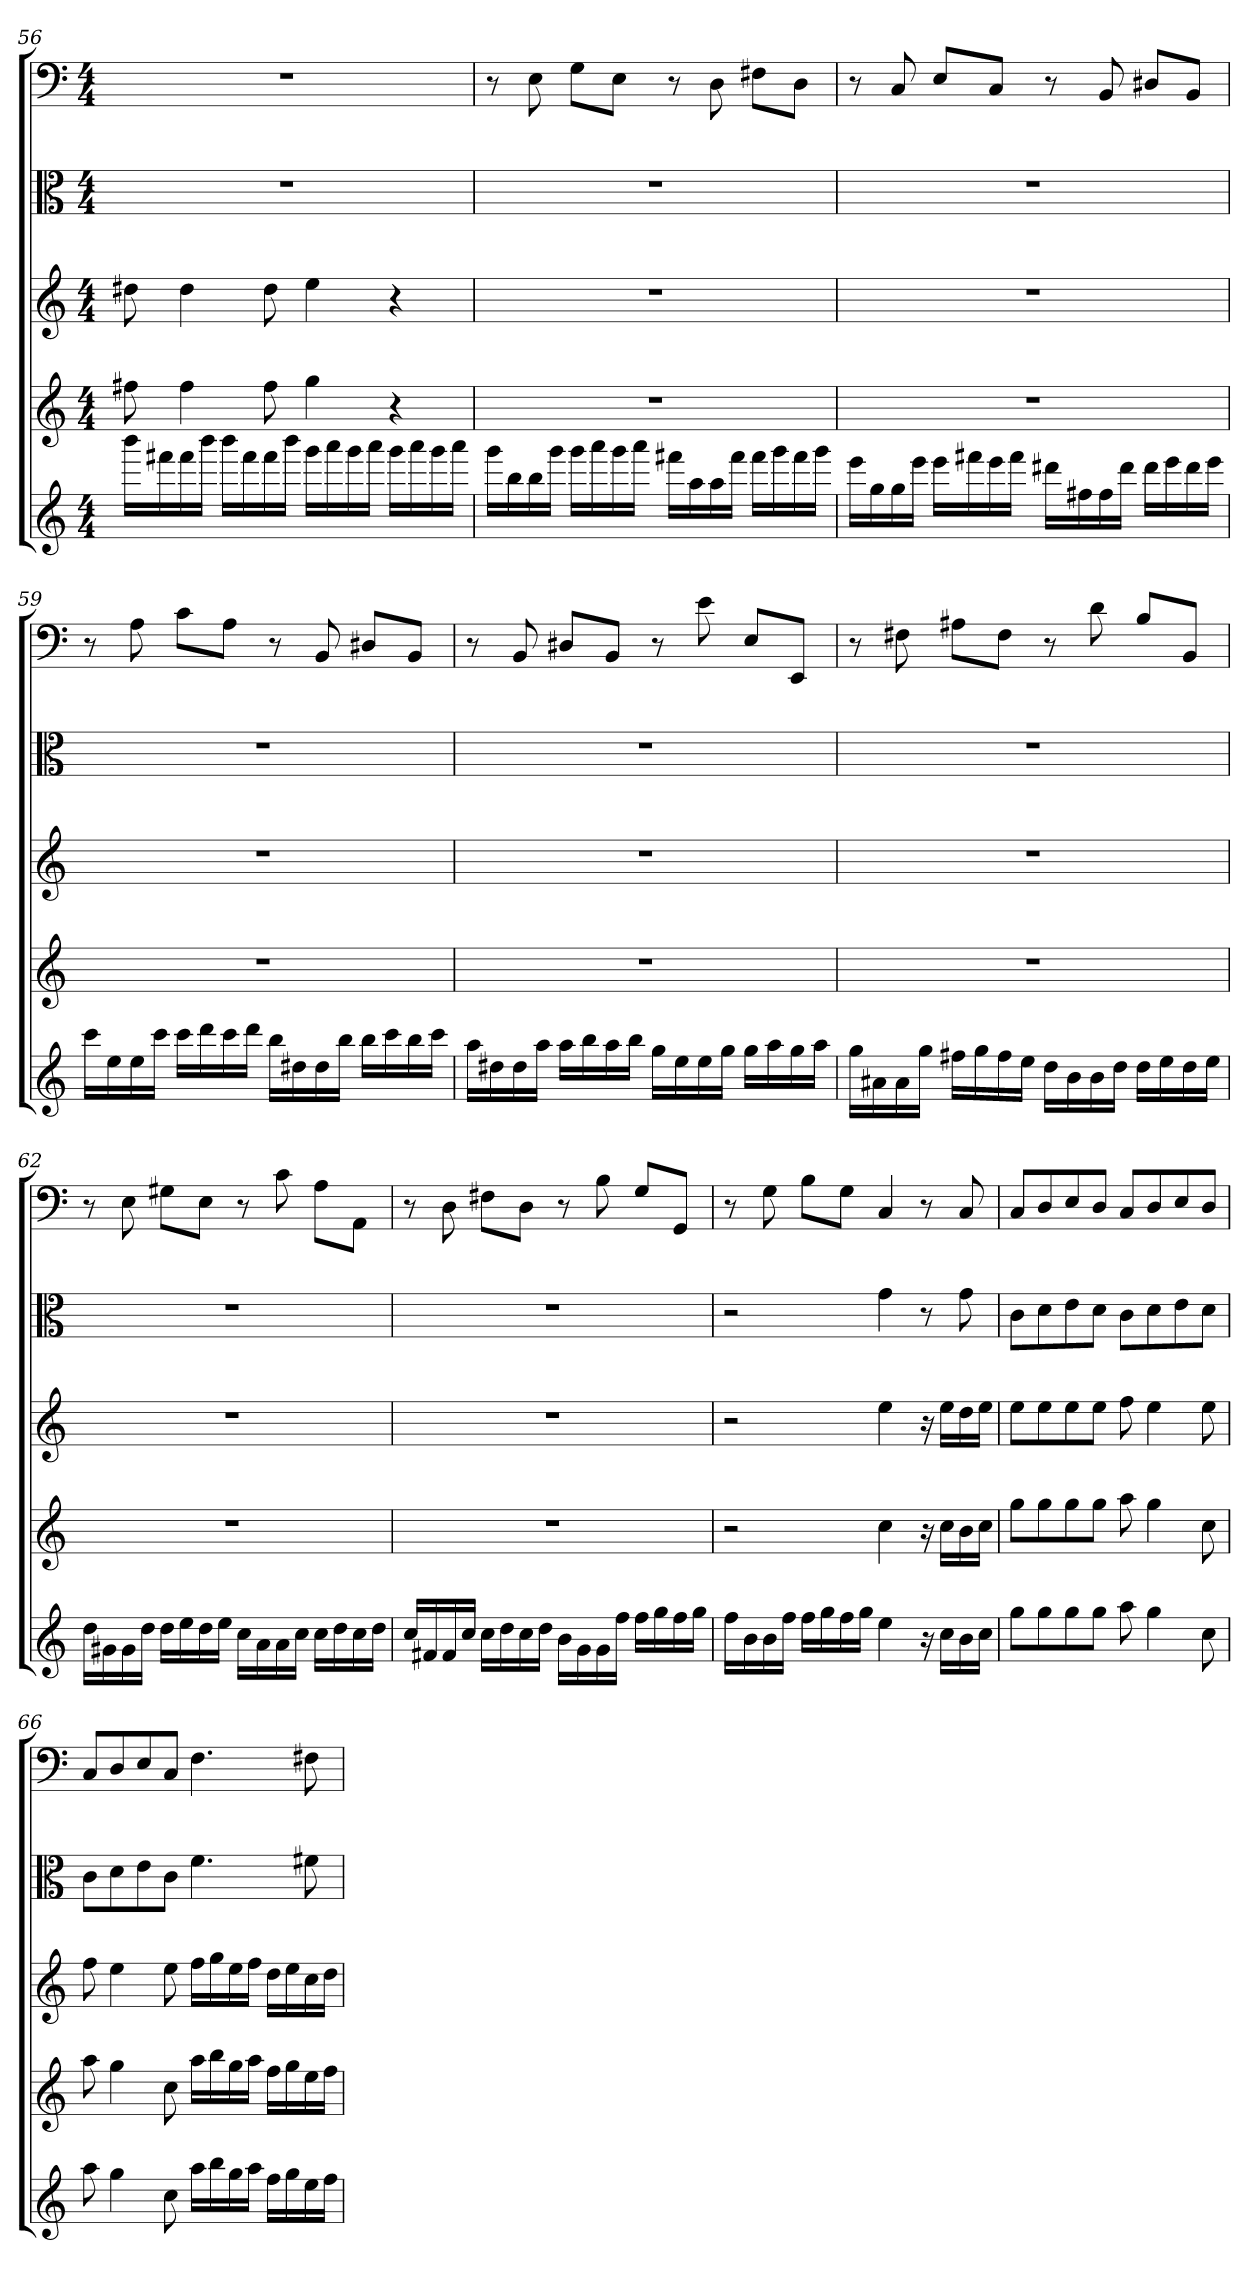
**kern	**kern	**kern	**kern	**kern
*part5	*part4	*part3	*part2	*part1
*staff5	*staff4	*staff3	*staff2	*staff1
*clefG2	*clefG2	*clefG2	*clefC3	*clefF4
*k[]	*k[]	*k[]	*k[]	*k[]
*C:	*C:	*C:	*C:	*C:
*M4/4	*M4/4	*M4/4	*M4/4	*M4/4
=56	=56	=56	=56	=56
16bbb\LL	8ff#X\	8dd#X\	1r	1r
16fff#X\	.	.	.	.
16fff#\	4ff#\	4dd#\	.	.
16bbb\JJ	.	.	.	.
16bbb\LL	.	.	.	.
16fff#\	.	.	.	.
16fff#\	8ff#\	8dd#\	.	.
16bbb\JJ	.	.	.	.
16ggg\LL	4gg\	4ee\	.	.
16aaa\	.	.	.	.
16ggg\	.	.	.	.
16aaa\JJ	.	.	.	.
16ggg\LL	4r	4r	.	.
16aaa\	.	.	.	.
16ggg\	.	.	.	.
16aaa\JJ	.	.	.	.
=57	=57	=57	=57	=57
16ggg\LL	1r	1r	1r	8r
16bb\	.	.	.	.
16bb\	.	.	.	8E\
16ggg\JJ	.	.	.	.
16ggg\LL	.	.	.	8G\L
16aaa\	.	.	.	.
16ggg\	.	.	.	8E\J
16aaa\JJ	.	.	.	.
16fff#X\LL	.	.	.	8r
16aa\	.	.	.	.
16aa\	.	.	.	8D\
16fff#\JJ	.	.	.	.
16fff#\LL	.	.	.	8F#X\L
16ggg\	.	.	.	.
16fff#\	.	.	.	8D\J
16ggg\JJ	.	.	.	.
=58	=58	=58	=58	=58
16eee\LL	1r	1r	1r	8r
16gg\	.	.	.	.
16gg\	.	.	.	8C/
16eee\JJ	.	.	.	.
16eee\LL	.	.	.	8E/L
16fff#X\	.	.	.	.
16eee\	.	.	.	8C/J
16fff#\JJ	.	.	.	.
16ddd#X\LL	.	.	.	8r
16ff#X\	.	.	.	.
16ff#\	.	.	.	8BB/
16ddd#\JJ	.	.	.	.
16ddd#\LL	.	.	.	8D#X/L
16eee\	.	.	.	.
16ddd#\	.	.	.	8BB/J
16eee\JJ	.	.	.	.
=59	=59	=59	=59	=59
16ccc\LL	1r	1r	1r	8r
16ee\	.	.	.	.
16ee\	.	.	.	8A\
16ccc\JJ	.	.	.	.
16ccc\LL	.	.	.	8c\L
16ddd\	.	.	.	.
16ccc\	.	.	.	8A\J
16ddd\JJ	.	.	.	.
16bb\LL	.	.	.	8r
16dd#X\	.	.	.	.
16dd#\	.	.	.	8BB/
16bb\JJ	.	.	.	.
16bb\LL	.	.	.	8D#X/L
16ccc\	.	.	.	.
16bb\	.	.	.	8BB/J
16ccc\JJ	.	.	.	.
=60	=60	=60	=60	=60
16aa\LL	1r	1r	1r	8r
16dd#X\	.	.	.	.
16dd#\	.	.	.	8BB/
16aa\JJ	.	.	.	.
16aa\LL	.	.	.	8D#X/L
16bb\	.	.	.	.
16aa\	.	.	.	8BB/J
16bb\JJ	.	.	.	.
16gg\LL	.	.	.	8r
16ee\	.	.	.	.
16ee\	.	.	.	8e\
16gg\JJ	.	.	.	.
16gg\LL	.	.	.	8E/L
16aa\	.	.	.	.
16gg\	.	.	.	8EE/J
16aa\JJ	.	.	.	.
=61	=61	=61	=61	=61
16gg\LL	1r	1r	1r	8r
16a#X\	.	.	.	.
16a#\	.	.	.	8F#X\
16gg\JJ	.	.	.	.
16ff#X\LL	.	.	.	8A#X\L
16gg\	.	.	.	.
16ff#\	.	.	.	8F#\J
16ee\JJ	.	.	.	.
16dd\LL	.	.	.	8r
16b\	.	.	.	.
16b\	.	.	.	8d\
16dd\JJ	.	.	.	.
16dd\LL	.	.	.	8B/L
16ee\	.	.	.	.
16dd\	.	.	.	8BB/J
16ee\JJ	.	.	.	.
=62	=62	=62	=62	=62
16dd\LL	1r	1r	1r	8r
16g#X\	.	.	.	.
16g#\	.	.	.	8E\
16dd\JJ	.	.	.	.
16dd\LL	.	.	.	8G#X\L
16ee\	.	.	.	.
16dd\	.	.	.	8E\J
16ee\JJ	.	.	.	.
16cc\LL	.	.	.	8r
16a\	.	.	.	.
16a\	.	.	.	8c\
16cc\JJ	.	.	.	.
16cc\LL	.	.	.	8A\L
16dd\	.	.	.	.
16cc\	.	.	.	8AA\J
16dd\JJ	.	.	.	.
=63	=63	=63	=63	=63
16cc/LL	1r	1r	1r	8r
16f#X/	.	.	.	.
16f#/	.	.	.	8D\
16cc/JJ	.	.	.	.
16cc\LL	.	.	.	8F#X\L
16dd\	.	.	.	.
16cc\	.	.	.	8D\J
16dd\JJ	.	.	.	.
16b\LL	.	.	.	8r
16g\	.	.	.	.
16g\	.	.	.	8B\
16ff\JJ	.	.	.	.
16ff\LL	.	.	.	8G/L
16gg\	.	.	.	.
16ff\	.	.	.	8GG/J
16gg\JJ	.	.	.	.
=64	=64	=64	=64	=64
16ff\LL	2r	2r	2r	8r
16b\	.	.	.	.
16b\	.	.	.	8G\
16ff\JJ	.	.	.	.
16ff\LL	.	.	.	8B\L
16gg\	.	.	.	.
16ff\	.	.	.	8G\J
16gg\JJ	.	.	.	.
4ee\	4cc\	4ee\	4g\	4C/
16r	16r	16r	8r	8r
16cc\LL	16cc\LL	16ee\LL	.	.
16b\	16b\	16dd\	8g\	8C/
16cc\JJ	16cc\JJ	16ee\JJ	.	.
=65	=65	=65	=65	=65
8gg\L	8gg\L	8ee\L	8c\L	8C/L
8gg\	8gg\	8ee\	8d\	8D/
8gg\	8gg\	8ee\	8e\	8E/
8gg\J	8gg\J	8ee\J	8d\J	8D/J
8aa\	8aa\	8ff\	8c\L	8C/L
4gg\	4gg\	4ee\	8d\	8D/
.	.	.	8e\	8E/
8cc\	8cc\	8ee\	8d\J	8D/J
=66	=66	=66	=66	=66
8aa\	8aa\	8ff\	8c\L	8C/L
4gg\	4gg\	4ee\	8d\	8D/
.	.	.	8e\	8E/
8cc\	8cc\	8ee\	8c\J	8C/J
16aa\LL	16aa\LL	16ff\LL	4.f\	4.F\
16bb\	16bb\	16gg\	.	.
16gg\	16gg\	16ee\	.	.
16aa\JJ	16aa\JJ	16ff\JJ	.	.
16ff\LL	16ff\LL	16dd\LL	.	.
16gg\	16gg\	16ee\	.	.
16ee\	16ee\	16cc\	8f#X\	8F#X\
16ff\JJ	16ff\JJ	16dd\JJ	.	.
=	=	=	=	=
*-	*-	*-	*-	*-
